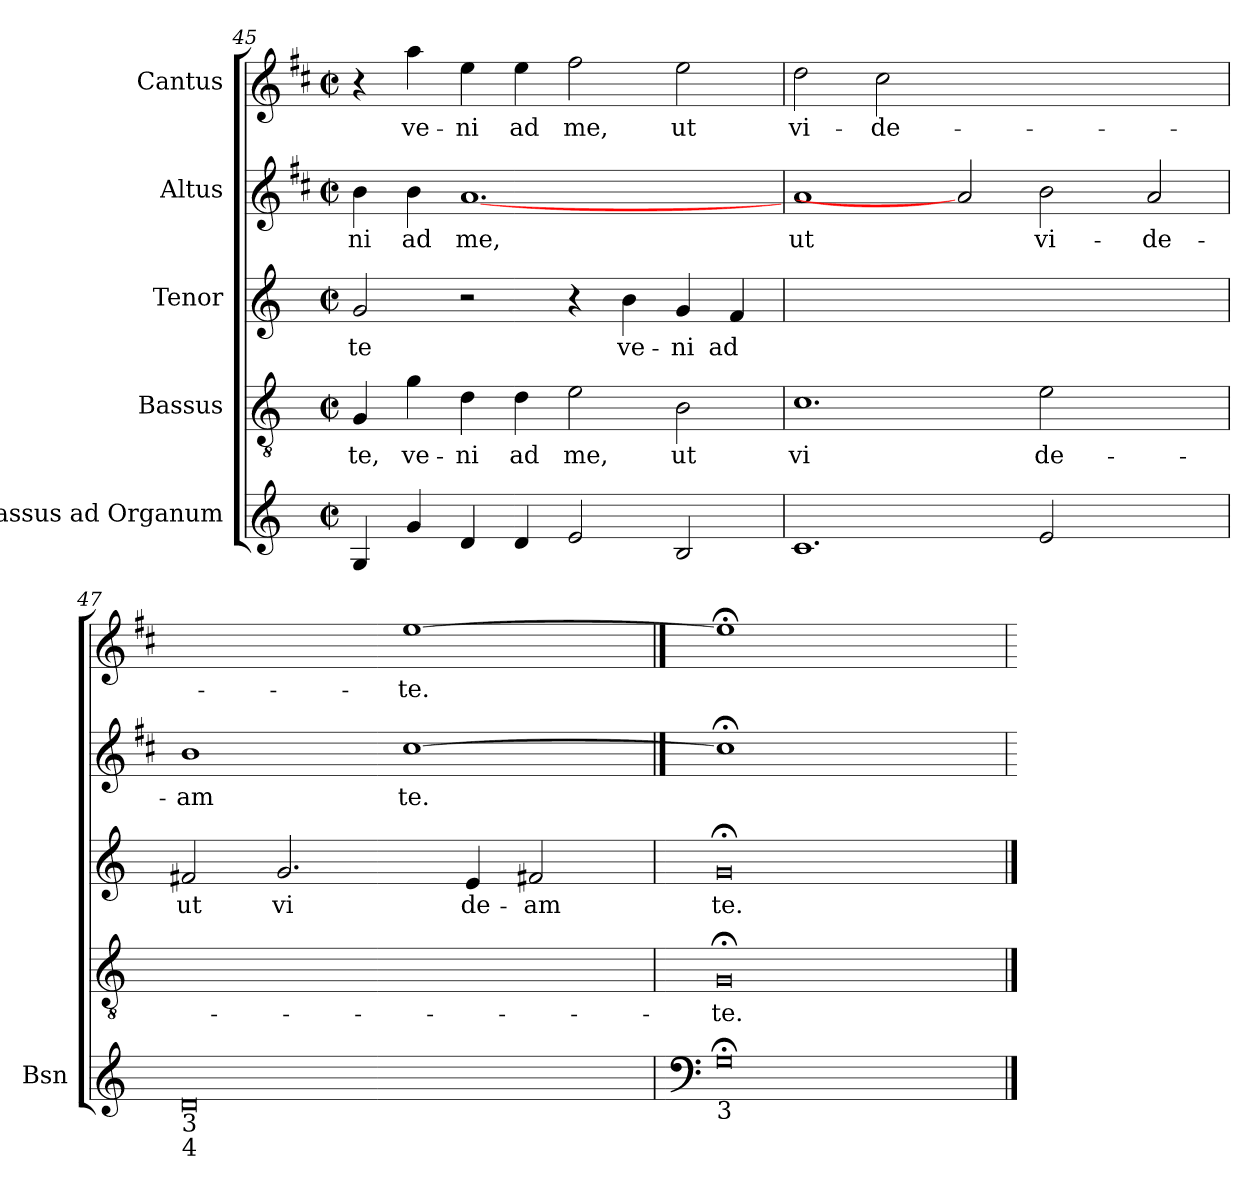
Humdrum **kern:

**kern	**kern	**text	**kern	**text	**kern	**text	**kern	**text
*part5	*part4	*part4	*part3	*part3	*part2	*part2	*part1	*part1
*staff5	*staff4	*staff4	*staff3	*staff3	*staff2	*staff2	*staff1	*staff1
*I"Bassus ad Organum	*I"Bassus	*	*I"Tenor	*	*I"Altus	*	*I"Cantus	*
*I'Bsn	*	*	*	*	*	*	*	*
*clefG2	*clefGv2	*	*clefG2	*	*clefG2	*	*clefG2	*
*	*	*	*	*	*ITrd1c2	*	*ITrd1c2	*
*k[]	*k[]	*	*k[]	*	*k[]	*	*k[]	*
*C:	*C:	*	*C:	*	*C:	*	*C:	*
*M4/2	*M4/2	*	*M4/2	*	*M4/2	*	*M4/2	*
*met(c|)	*met(c|)	*	*met(c|)	*	*met(c|)	*	*met(c|)	*
=45	=45	=45	=45	=45	=45	=45	=45	=45
!	!	!LO:LY:b	!	!LO:LY:b	!	!LO:LY:b	!	!
4G	4G	te,	2g	te	4a	-ni	4r	.
!	!	!LO:LY:b	!	!	!	!LO:LY:b	!	!LO:LY:b
4g	4g	ve-	.	.	4a	ad	4gg	ve-
!	!	!LO:LY:b	!	!	!	!LO:LY:b	!	!LO:LY:b
4d	4d	-ni	2r	.	[1.g	me,	4dd	-ni
!	!	!LO:LY:b	!	!	!	!	!	!LO:LY:b
4d	4d	ad	.	.	.	.	4dd	ad
!	!	!LO:LY:b	!	!	!	!	!	!LO:LY:b
2e	2e	me,	4r	.	.	.	2ee	me,
!	!	!	!	!LO:LY:b	!	!	!	!
.	.	.	4b	ve-	.	.	.	.
!	!	!LO:LY:b	!	!LO:LY:b	!	!	!	!LO:LY:b
2B	2B	ut	4g	-ni	.	.	2dd	ut
!	!	!	!	!LO:LY:b	!	!	!	!
.	.	.	4f	ad	.	.	.	.
=46	=46	=46	=46	=46	=46	=46	=46	=46
!	!	!LO:LY:b	!	!LO:LY:b	!	!LO:LY:b	!	!LO:LY:b
1.c	1.c	vi	[1eyy	me,	1g	ut	2cc	vi-
!	!	!	!	!	!	!	!	!LO:LY:b
.	.	.	.	.	.	.	2b	-de-
!	!	!	!	!	!	!	!	!LO:LY:b
.	.	.	2.eyy_	.	2g]	.	[1ddyy	-am
!	!	!LO:LY:b	!	!	!	!LO:LY:b	!	!
2e	2e	de-	.	.	2a	vi-	.	.
.	.	.	4eyy]	.	.	.	.	.
!	!	!	!	!	!	!LO:LY:b	!	!
2ryy	2ryy	.	2ryy	.	2g	-de-	2ryy	.
=47	=47	=47	=47	=47	=47	=47	=47	=47
!LO:TX:b:t=3	!	!	!	!	!	!	!	!
!LO:TX:b:t=4	!	!	!	!	!	!	!	!
!	!	!LO:LY:b	!	!LO:LY:b	!	!LO:LY:b	!	!
0d	[1dyy	-am	2f#X	ut	1a	-am	2.ddyy_	.
!	!	!	!	!LO:LY:b	!	!	!	!
.	.	.	2.g	vi	.	.	.	.
.	.	.	.	.	.	.	4ddyy]	.
!	!	!	!	!	!	!LO:LY:b	!	!LO:LY:b
.	2.dyy_	.	.	.	[1b	te.	[1dd	te.
!	!	!	!	!LO:LY:b	!	!	!	!
.	.	.	4e	de-	.	.	.	.
!	!	!	!	!LO:LY:b	!	!	!	!
.	.	.	2f#X	-am	.	.	.	.
.	4dyy]	.	.	.	.	.	.	.
=48	=48	==48	=48	==48	==48	==48	==48	==48
*clefF4	*	*	*	*	*	*	*	*
!LO:TX:b:t=3	!	!	!	!	!	!	!	!
!	!	!LO:LY:b	!	!LO:LY:b	!	!	!	!
0G;<	0G;<	te.	0g;<	te.	1b;<]	.	1dd;<]	.
.	.	.	.	.	1ryy	.	1ryy	.
==	==	=	==	=	=	=	=	=
*-	*-	*-	*-	*-	*-	*-	*-	*-
